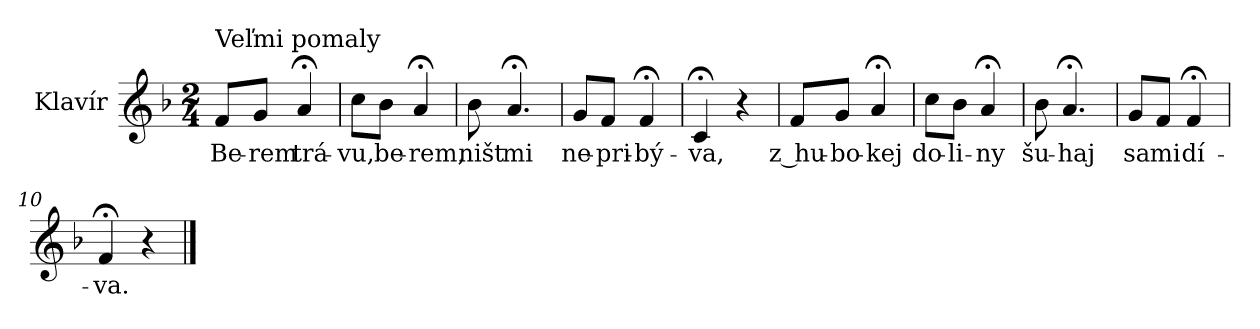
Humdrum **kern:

**kern	**text
*part1	*part1
*staff1	*staff1
*I"Klavír	*
*I'Kl.	*
*clefG2	*
*k[b-]	*
*M2/4	*
=1	=1
!LO:TX:a:t=Veľmi pomaly	!
8f/L	Be-
8g/J	-rem
4a;</	trá-
=2	=2
8cc\L	-vu,
8b-\J	be-
4a;</	-rem,
=3	=3
8b-\	ništ
4.a;</	mi
=4	=4
8g/L	ne-
8f/J	-pri-
4f;</	-bý-
=5	=5
4c;</	-va,
4r	.
!!LO:LB:g=z
=6	=6
8f/L	z hu-
8g/J	-bo-
4a;</	-kej
=7	=7
8cc\L	do-
8b-\J	-li-
4a;</	-ny
=8	=8
8b-\	šu-
4.a;</	-haj
=9	=9
8g/L	sa
8f/J	mi
4f;</	dí-
=10	=10
4f;</	-va.
4r	.
==	==
*-	*-
